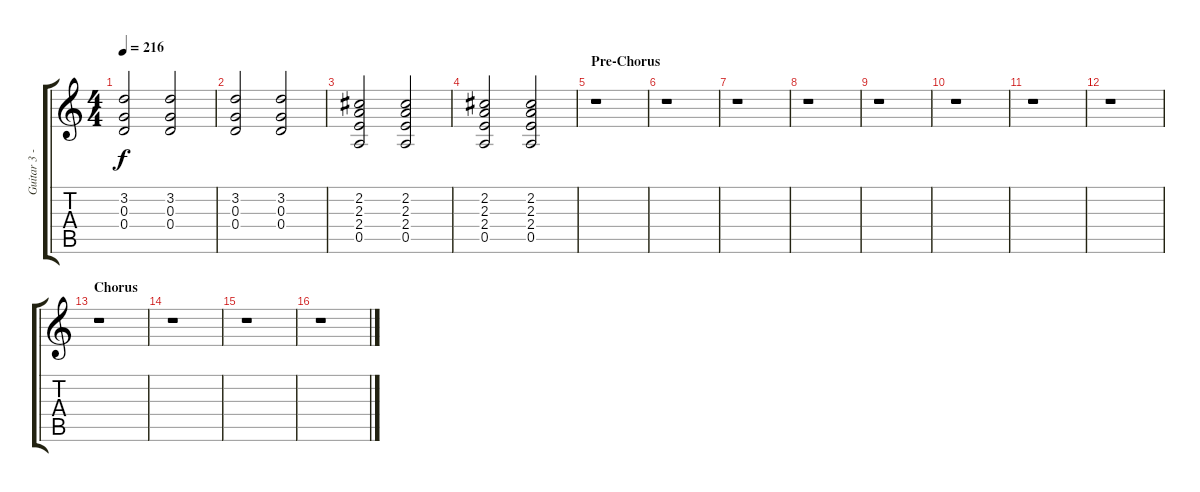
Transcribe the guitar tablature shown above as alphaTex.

\track ("Guitar 3 - Clean" "Guitar 3 -") {instrument electricguitarclean}
\staff {score tabs}
\tuning (E4 B3 G3 D3 A2 E2) {hide}
\ts (4 4)
\tempo 216
\clef g2
\ks c
(3.2 0.3 0.4).2{dy f} (3.2 0.3 0.4).2 |
(3.2 0.3 0.4).2 (3.2 0.3 0.4).2 |
(2.2 2.3 2.4 0.5).2 (2.2 2.3 2.4 0.5).2 |
(2.2 2.3 2.4 0.5).2 (2.2 2.3 2.4 0.5).2 |
\section ("" "Pre-Chorus")
r.1 |
r.1 |
r.1 |
r.1 |
r.1 |
r.1 |
r.1 |
r.1 |
\section ("" "Chorus")
r.1 |
r.1 |
r.1 |
r.1
